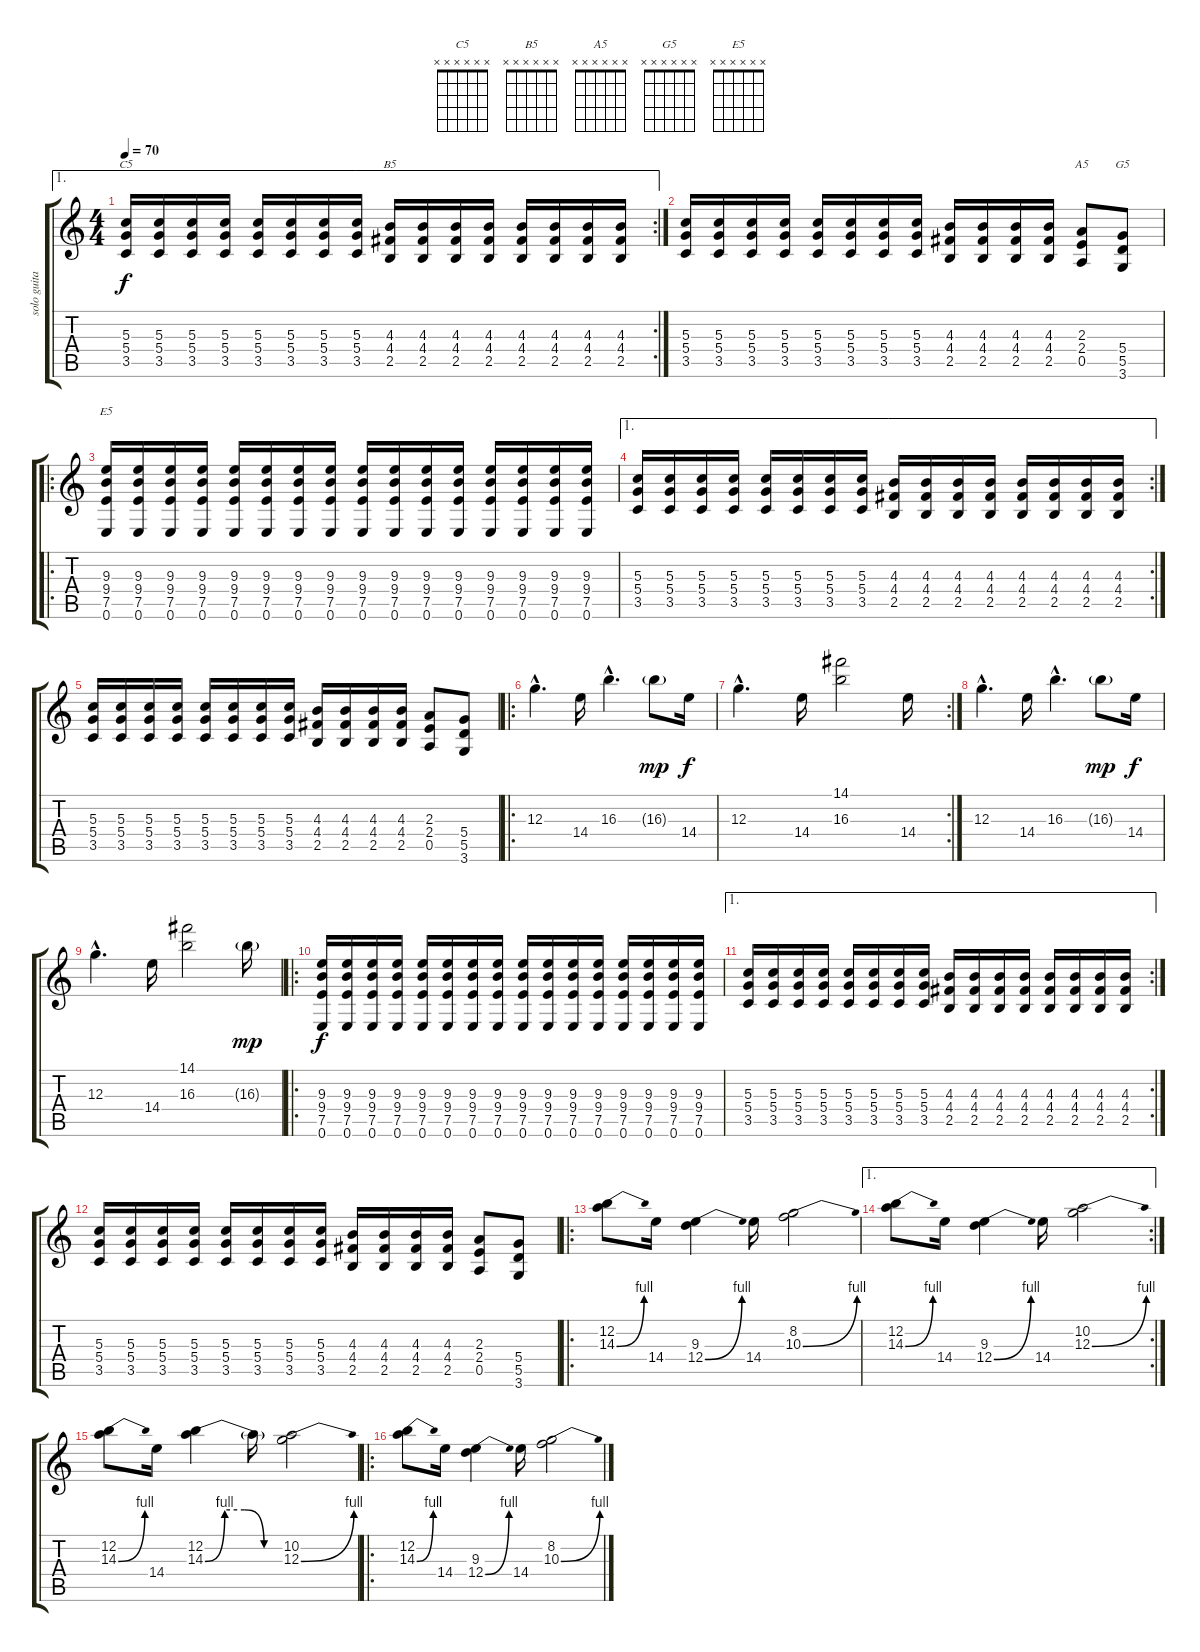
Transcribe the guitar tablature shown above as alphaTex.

\track ("solo guitare" "solo guita") {instrument distortionguitar}
\staff {score tabs}
\tuning (E4 B3 G3 D3 A2 E2) {hide}
\chord ("C5" x x x x x x) {firstfret 0}
\chord ("B5" x x x x x x) {firstfret 0}
\chord ("A5" x x x x x x) {firstfret 0}
\chord ("G5" x x x x x x) {firstfret 0}
\chord ("E5" x x x x x x) {firstfret 0}
\ae 1
\rc 2
\ts (4 4)
\tempo 70
\clef g2
\ks c
(5.3 5.4 3.5).16{ch "C5" dy f} (5.3 5.4 3.5).16 (5.3 5.4 3.5).16 (5.3 5.4 3.5).16 (5.3 5.4 3.5).16 (5.3 5.4 3.5).16 (5.3 5.4 3.5).16 (5.3 5.4 3.5).16 (4.3 4.4 2.5).16{ch "B5"} (4.3 4.4 2.5).16 (4.3 4.4 2.5).16 (4.3 4.4 2.5).16 (4.3 4.4 2.5).16 (4.3 4.4 2.5).16 (4.3 4.4 2.5).16 (4.3 4.4 2.5).16 |
(5.3 5.4 3.5).16 (5.3 5.4 3.5).16 (5.3 5.4 3.5).16 (5.3 5.4 3.5).16 (5.3 5.4 3.5).16 (5.3 5.4 3.5).16 (5.3 5.4 3.5).16 (5.3 5.4 3.5).16 (4.3 4.4 2.5).16 (4.3 4.4 2.5).16 (4.3 4.4 2.5).16 (4.3 4.4 2.5).16 (2.3 2.4 0.5).8{ch "A5"} (5.4 5.5 3.6).8{ch "G5"} |
\ro
(9.3 9.4 7.5 0.6).16{ch "E5"} (9.3 9.4 7.5 0.6).16 (9.3 9.4 7.5 0.6).16 (9.3 9.4 7.5 0.6).16 (9.3 9.4 7.5 0.6).16 (9.3 9.4 7.5 0.6).16 (9.3 9.4 7.5 0.6).16 (9.3 9.4 7.5 0.6).16 (9.3 9.4 7.5 0.6).16 (9.3 9.4 7.5 0.6).16 (9.3 9.4 7.5 0.6).16 (9.3 9.4 7.5 0.6).16 (9.3 9.4 7.5 0.6).16 (9.3 9.4 7.5 0.6).16 (9.3 9.4 7.5 0.6).16 (9.3 9.4 7.5 0.6).16 |
\ae 1
\rc 2
(5.3 5.4 3.5).16 (5.3 5.4 3.5).16 (5.3 5.4 3.5).16 (5.3 5.4 3.5).16 (5.3 5.4 3.5).16 (5.3 5.4 3.5).16 (5.3 5.4 3.5).16 (5.3 5.4 3.5).16 (4.3 4.4 2.5).16 (4.3 4.4 2.5).16 (4.3 4.4 2.5).16 (4.3 4.4 2.5).16 (4.3 4.4 2.5).16 (4.3 4.4 2.5).16 (4.3 4.4 2.5).16 (4.3 4.4 2.5).16 |
(5.3 5.4 3.5).16 (5.3 5.4 3.5).16 (5.3 5.4 3.5).16 (5.3 5.4 3.5).16 (5.3 5.4 3.5).16 (5.3 5.4 3.5).16 (5.3 5.4 3.5).16 (5.3 5.4 3.5).16 (4.3 4.4 2.5).16 (4.3 4.4 2.5).16 (4.3 4.4 2.5).16 (4.3 4.4 2.5).16 (2.3 2.4 0.5).8 (5.4 5.5 3.6).8 |
\ro
12.3{hac}.4{d} 14.4.16 16.3{hac}.4{d} 16.3{g}.8{dy mp} 14.4.16{dy f} |
\rc 2
12.3{hac}.4{d} 14.4.16 (14.1 16.3).2 14.4.16 |
12.3{hac}.4{d} 14.4.16 16.3{hac}.4{d} 16.3{g}.8{dy mp} 14.4.16{dy f} |
12.3{hac}.4{d} 14.4.16 (14.1 16.3).2 16.3{g}.16{dy mp} |
\ro
(9.3 9.4 7.5 0.6).16{dy f} (9.3 9.4 7.5 0.6).16 (9.3 9.4 7.5 0.6).16 (9.3 9.4 7.5 0.6).16 (9.3 9.4 7.5 0.6).16 (9.3 9.4 7.5 0.6).16 (9.3 9.4 7.5 0.6).16 (9.3 9.4 7.5 0.6).16 (9.3 9.4 7.5 0.6).16 (9.3 9.4 7.5 0.6).16 (9.3 9.4 7.5 0.6).16 (9.3 9.4 7.5 0.6).16 (9.3 9.4 7.5 0.6).16 (9.3 9.4 7.5 0.6).16 (9.3 9.4 7.5 0.6).16 (9.3 9.4 7.5 0.6).16 |
\ae 1
\rc 2
(5.3 5.4 3.5).16 (5.3 5.4 3.5).16 (5.3 5.4 3.5).16 (5.3 5.4 3.5).16 (5.3 5.4 3.5).16 (5.3 5.4 3.5).16 (5.3 5.4 3.5).16 (5.3 5.4 3.5).16 (4.3 4.4 2.5).16 (4.3 4.4 2.5).16 (4.3 4.4 2.5).16 (4.3 4.4 2.5).16 (4.3 4.4 2.5).16 (4.3 4.4 2.5).16 (4.3 4.4 2.5).16 (4.3 4.4 2.5).16 |
(5.3 5.4 3.5).16 (5.3 5.4 3.5).16 (5.3 5.4 3.5).16 (5.3 5.4 3.5).16 (5.3 5.4 3.5).16 (5.3 5.4 3.5).16 (5.3 5.4 3.5).16 (5.3 5.4 3.5).16 (4.3 4.4 2.5).16 (4.3 4.4 2.5).16 (4.3 4.4 2.5).16 (4.3 4.4 2.5).16 (2.3 2.4 0.5).8 (5.4 5.5 3.6).8 |
\ro
(12.2 14.3{be (bend 0 0 60 4)}).8 14.4.16 (9.3 12.4{be (bend 0 0 60 4)}).4 14.4.16 (8.2 10.3{be (bend 0 0 60 4)}).2 |
\ae 1
\rc 2
(12.2 14.3{be (bend 0 0 60 4)}).8 14.4.16 (9.3 12.4{be (bend 0 0 60 4)}).4 14.4.16 (10.2 12.3{be (bend 0 0 60 4)}).2 |
(12.2 14.3{be (bend 0 0 60 4)}).8 14.4.16 (12.2 14.3{be (custom 0 0 15 4 30 4 45 0 60 0)}).4 14.3{t}.16 (10.2 12.3{be (bend 0 0 60 4)}).2 |
\ro
(12.2 14.3{be (bend 0 0 60 4)}).8 14.4.16 (9.3 12.4{be (bend 0 0 60 4)}).4 14.4.16 (8.2 10.3{be (bend 0 0 60 4)}).2
